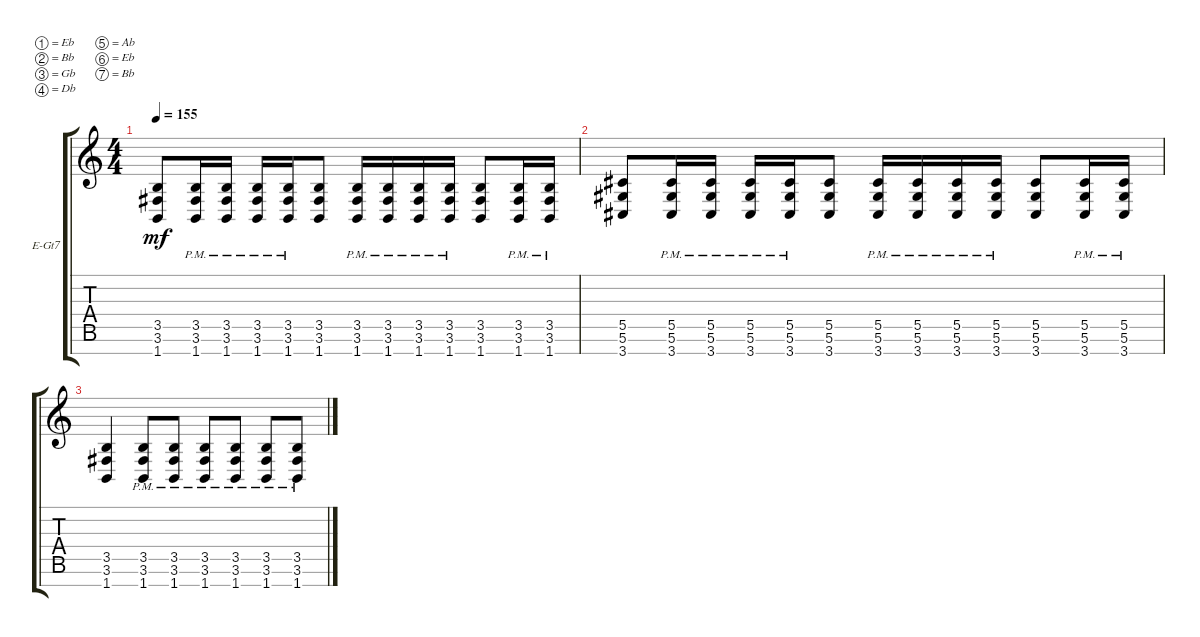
\defaultSystemsLayout 4
\bracketExtendMode groupsimilarinstruments
\firstSystemTrackNameOrientation horizontal
\otherSystemsTrackNameOrientation horizontal
\track ("Electric Guitar" "E-Gt7") {instrument distortionguitar}
\staff {score tabs}
\tuning (Eb4 Bb3 Gb3 Db3 Ab2 Eb2 Bb1)
\ts (4 4)
\tempo 155
\clef g2
\scale
0.333333
\ks c
(3.5 3.6 1.7).8{dy mf} (3.5{pm} 3.6{pm} 1.7{pm}).16 (3.5{pm} 3.6{pm} 1.7{pm}).16 (3.5{pm} 3.6{pm} 1.7{pm}).16 (3.5{pm} 3.6{pm} 1.7{pm}).16 (3.5 3.6 1.7).8 (3.5{pm} 3.6{pm} 1.7{pm}).16 (3.5{pm} 3.6{pm} 1.7{pm}).16 (3.5{pm} 3.6{pm} 1.7{pm}).16 (3.5{pm} 3.6{pm} 1.7{pm}).16 (3.5 3.6 1.7).8 (3.5{pm} 3.6{pm} 1.7{pm}).16 (3.5{pm} 3.6{pm} 1.7{pm}).16 |
\scale
0.333333 (5.5 5.6 3.7).8 (5.5{pm} 5.6{pm} 3.7{pm}).16 (5.5{pm} 5.6{pm} 3.7{pm}).16 (5.5{pm} 5.6{pm} 3.7{pm}).16 (5.5{pm} 5.6{pm} 3.7{pm}).16 (5.5 5.6 3.7).8 (5.5{pm} 5.6{pm} 3.7{pm}).16 (5.5{pm} 5.6{pm} 3.7{pm}).16 (5.5{pm} 5.6{pm} 3.7{pm}).16 (5.5{pm} 5.6{pm} 3.7{pm}).16 (5.5 5.6 3.7).8 (5.5{pm} 5.6{pm} 3.7{pm}).16 (5.5{pm} 5.6{pm} 3.7{pm}).16 |
\scale
0.333333 (3.5 3.6 1.7).4 (3.5{pm} 3.6{pm} 1.7{pm}).8 (3.5{pm} 3.6{pm} 1.7{pm}).8 (3.5{pm} 3.6{pm} 1.7{pm}).8 (3.5{pm} 3.6{pm} 1.7{pm}).8 (3.5{pm} 3.6{pm} 1.7{pm}).8 (3.5{pm} 3.6{pm} 1.7{pm}).8 |
\scale
0.333333 |
\scale
0.333333 |
\scale
0.333333 |
\scale
0.333333 |
\scale
0.333333 |
\scale
0.333333 |
\scale
0.333333 |
\scale
0.333333 |
\scale
0.333333 |
\scale
0.333333 |
\scale
0.333333 |
\scale
0.333333 |
\scale
0.333333
